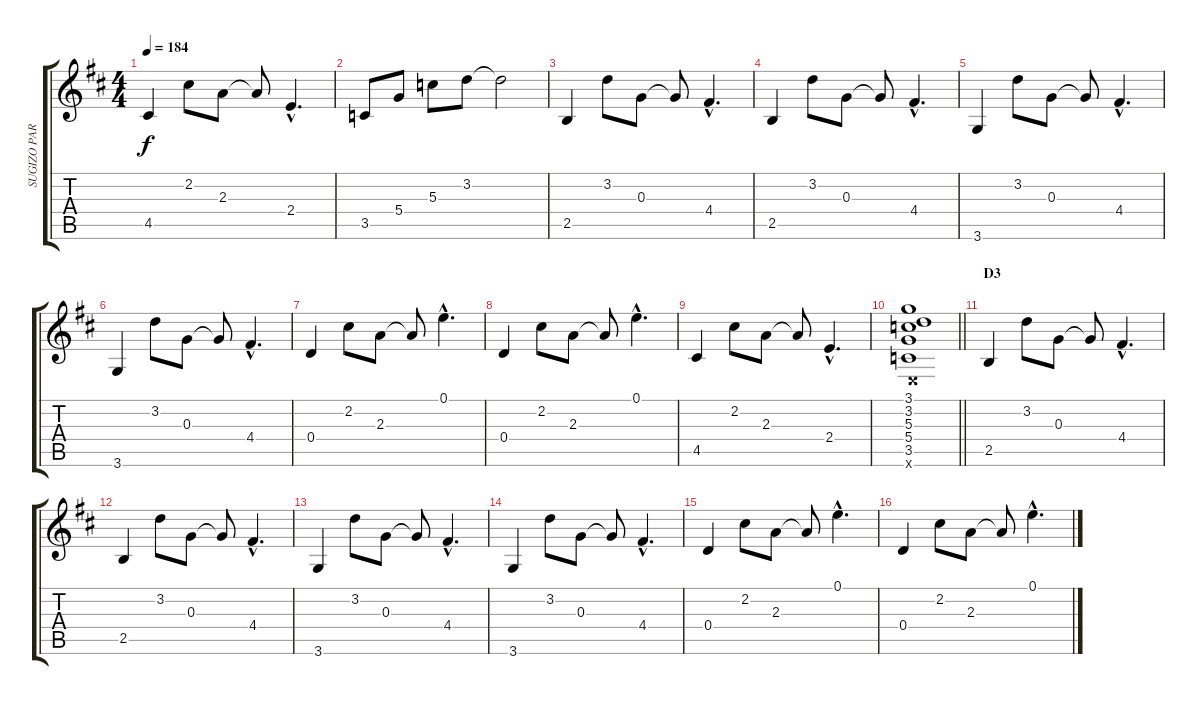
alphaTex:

\track ("SUGIZO PART 1" "SUGIZO PAR") {instrument acousticguitarsteel}
\staff {score tabs}
\tuning (E4 B3 G3 D3 A2 E2) {hide}
\ts (4 4)
\tempo 184
\clef g2
\ks bminor
4.5.4{dy f} 2.2.8 2.3.8 2.3{t}.8 2.4{hac}.4{d} |
3.5.8 5.4.8 5.3.8 3.2.8 3.2{t}.2 |
2.5.4 3.2.8 0.3.8 0.3{t}.8 4.4{hac}.4{d} |
2.5.4 3.2.8 0.3.8 0.3{t}.8 4.4{hac}.4{d} |
3.6.4 3.2.8 0.3.8 0.3{t}.8 4.4{hac}.4{d} |
3.6.4 3.2.8 0.3.8 0.3{t}.8 4.4{hac}.4{d} |
0.4.4 2.2.8 2.3.8 2.3{t}.8 0.1{hac}.4{d} |
0.4.4 2.2.8 2.3.8 2.3{t}.8 0.1{hac}.4{d} |
4.5.4 2.2.8 2.3.8 2.3{t}.8 2.4{hac}.4{d} |
\barLineRight lightlight
(3.1 3.2 5.3 5.4 3.5 0.6{x}).1 |
\section ("" "D3")
2.5.4{volume 12} 3.2.8 0.3.8 0.3{t}.8 4.4{hac}.4{d} |
2.5.4 3.2.8 0.3.8 0.3{t}.8 4.4{hac}.4{d} |
3.6.4 3.2.8 0.3.8 0.3{t}.8 4.4{hac}.4{d} |
3.6.4 3.2.8 0.3.8 0.3{t}.8 4.4{hac}.4{d} |
0.4.4 2.2.8 2.3.8 2.3{t}.8 0.1{hac}.4{d} |
0.4.4 2.2.8 2.3.8 2.3{t}.8 0.1{hac}.4{d}
